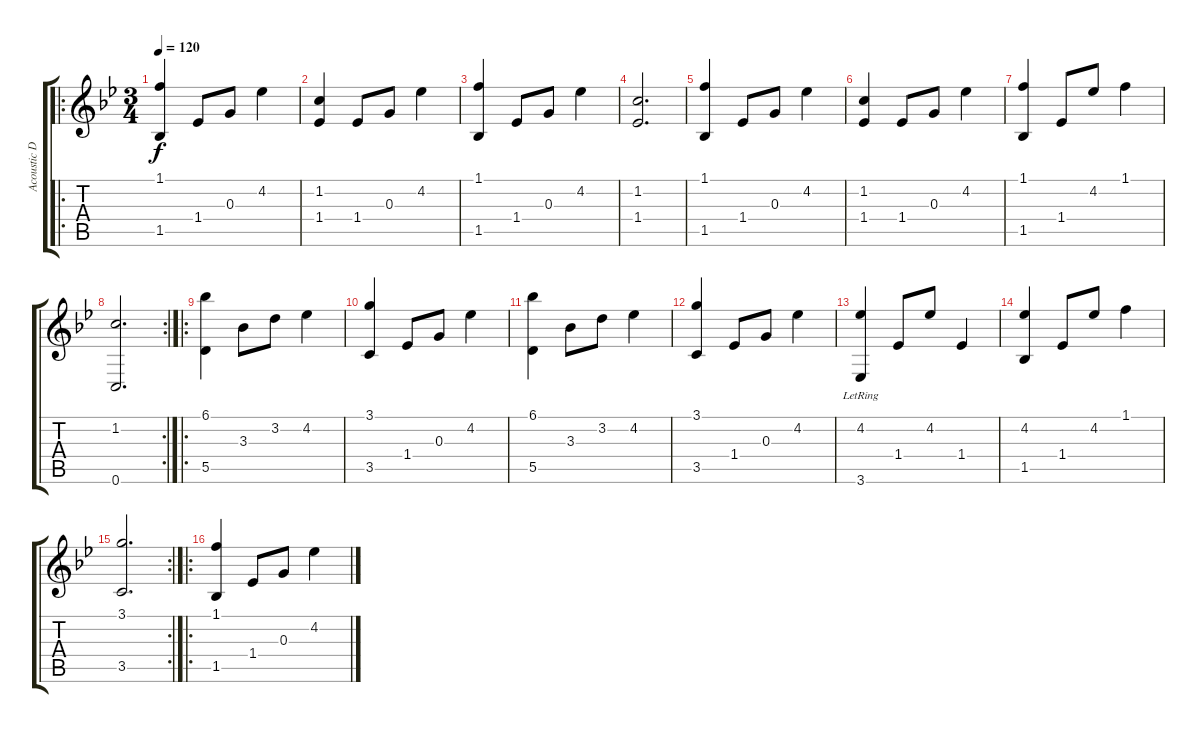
\track ("Acoustic Drop C" "Acoustic D") {instrument acousticguitarsteel}
\staff {score tabs}
\tuning (E4 B3 G3 D3 A2 C2) {hide}
\ro
\ts (3 4)
\tempo 120
\clef g2
\ks bb
(1.1 1.5).4{dy f instrument acousticguitarsteel} 1.4.8 0.3.8 4.2.4 |
(1.2 1.4).4 1.4.8 0.3.8 4.2.4 |
(1.1 1.5).4 1.4.8 0.3.8 4.2.4 |
(1.2 1.4).2{d} |
(1.1 1.5).4 1.4.8 0.3.8 4.2.4 |
(1.2 1.4).4 1.4.8 0.3.8 4.2.4 |
(1.1 1.5).4 1.4.8 4.2.8 1.1.4 |
\rc 2
(1.2 0.6).2{d} |
\ro
(6.1 5.5).4 3.3.8 3.2.8 4.2.4 |
(3.1 3.5).4 1.4.8 0.3.8 4.2.4 |
(6.1 5.5).4 3.3.8 3.2.8 4.2.4 |
(3.1 3.5).4 1.4.8 0.3.8 4.2.4 |
(4.2{lr} 3.6{lr}).4 1.4.8 4.2.8 1.4.4 |
(4.2 1.5).4 1.4.8 4.2.8 1.1.4 |
\rc 2
(3.1 3.5).2{d} |
\ro
(1.1 1.5).4 1.4.8 0.3.8 4.2.4
